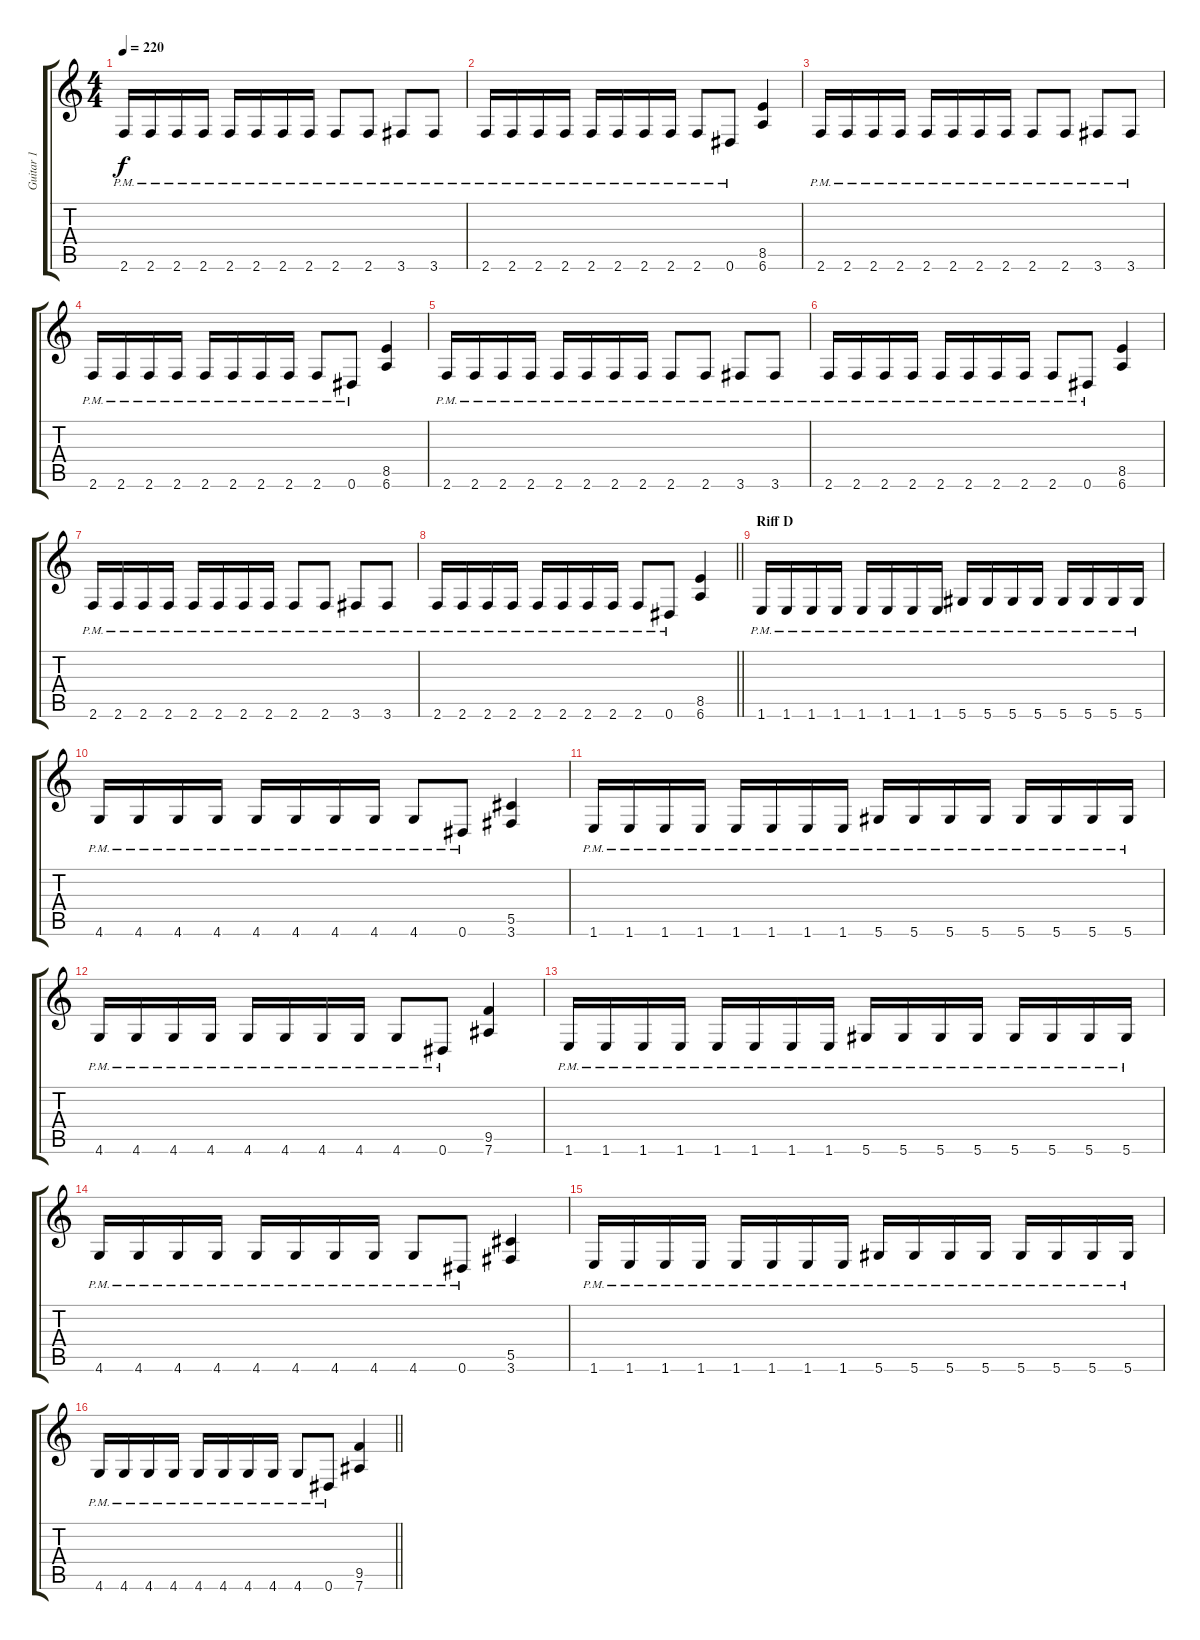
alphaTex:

\track ("Guitar 1" "Guitar 1") {instrument distortionguitar}
\staff {score tabs}
\tuning (Eb4 Bb3 Gb3 Db3 Ab2 Eb2) {hide}
\ts (4 4)
\tempo 220
\clef g2
\ks c
2.6{pm}.16{dy f} 2.6{pm}.16 2.6{pm}.16 2.6{pm}.16 2.6{pm}.16 2.6{pm}.16 2.6{pm}.16 2.6{pm}.16 2.6{pm}.8 2.6{pm}.8 3.6{pm}.8 3.6{pm}.8 |
2.6{pm}.16 2.6{pm}.16 2.6{pm}.16 2.6{pm}.16 2.6{pm}.16 2.6{pm}.16 2.6{pm}.16 2.6{pm}.16 2.6{pm}.8 0.6{pm}.8 (8.5 6.6).4 |
2.6{pm}.16 2.6{pm}.16 2.6{pm}.16 2.6{pm}.16 2.6{pm}.16 2.6{pm}.16 2.6{pm}.16 2.6{pm}.16 2.6{pm}.8 2.6{pm}.8 3.6{pm}.8 3.6{pm}.8 |
2.6{pm}.16 2.6{pm}.16 2.6{pm}.16 2.6{pm}.16 2.6{pm}.16 2.6{pm}.16 2.6{pm}.16 2.6{pm}.16 2.6{pm}.8 0.6{pm}.8 (8.5 6.6).4 |
2.6{pm}.16 2.6{pm}.16 2.6{pm}.16 2.6{pm}.16 2.6{pm}.16 2.6{pm}.16 2.6{pm}.16 2.6{pm}.16 2.6{pm}.8 2.6{pm}.8 3.6{pm}.8 3.6{pm}.8 |
2.6{pm}.16 2.6{pm}.16 2.6{pm}.16 2.6{pm}.16 2.6{pm}.16 2.6{pm}.16 2.6{pm}.16 2.6{pm}.16 2.6{pm}.8 0.6{pm}.8 (8.5 6.6).4 |
2.6{pm}.16 2.6{pm}.16 2.6{pm}.16 2.6{pm}.16 2.6{pm}.16 2.6{pm}.16 2.6{pm}.16 2.6{pm}.16 2.6{pm}.8 2.6{pm}.8 3.6{pm}.8 3.6{pm}.8 |
\barLineRight lightlight
2.6{pm}.16 2.6{pm}.16 2.6{pm}.16 2.6{pm}.16 2.6{pm}.16 2.6{pm}.16 2.6{pm}.16 2.6{pm}.16 2.6{pm}.8 0.6{pm}.8 (8.5 6.6).4 |
\section ("" "Riff D")
1.6{pm}.16 1.6{pm}.16 1.6{pm}.16 1.6{pm}.16 1.6{pm}.16 1.6{pm}.16 1.6{pm}.16 1.6{pm}.16 5.6{pm}.16 5.6{pm}.16 5.6{pm}.16 5.6{pm}.16 5.6{pm}.16 5.6{pm}.16 5.6{pm}.16 5.6{pm}.16 |
4.6{pm}.16 4.6{pm}.16 4.6{pm}.16 4.6{pm}.16 4.6{pm}.16 4.6{pm}.16 4.6{pm}.16 4.6{pm}.16 4.6{pm}.8 0.6{pm}.8 (5.5 3.6).4 |
1.6{pm}.16 1.6{pm}.16 1.6{pm}.16 1.6{pm}.16 1.6{pm}.16 1.6{pm}.16 1.6{pm}.16 1.6{pm}.16 5.6{pm}.16 5.6{pm}.16 5.6{pm}.16 5.6{pm}.16 5.6{pm}.16 5.6{pm}.16 5.6{pm}.16 5.6{pm}.16 |
4.6{pm}.16 4.6{pm}.16 4.6{pm}.16 4.6{pm}.16 4.6{pm}.16 4.6{pm}.16 4.6{pm}.16 4.6{pm}.16 4.6{pm}.8 0.6{pm}.8 (9.5 7.6).4 |
1.6{pm}.16 1.6{pm}.16 1.6{pm}.16 1.6{pm}.16 1.6{pm}.16 1.6{pm}.16 1.6{pm}.16 1.6{pm}.16 5.6{pm}.16 5.6{pm}.16 5.6{pm}.16 5.6{pm}.16 5.6{pm}.16 5.6{pm}.16 5.6{pm}.16 5.6{pm}.16 |
4.6{pm}.16 4.6{pm}.16 4.6{pm}.16 4.6{pm}.16 4.6{pm}.16 4.6{pm}.16 4.6{pm}.16 4.6{pm}.16 4.6{pm}.8 0.6{pm}.8 (5.5 3.6).4 |
1.6{pm}.16 1.6{pm}.16 1.6{pm}.16 1.6{pm}.16 1.6{pm}.16 1.6{pm}.16 1.6{pm}.16 1.6{pm}.16 5.6{pm}.16 5.6{pm}.16 5.6{pm}.16 5.6{pm}.16 5.6{pm}.16 5.6{pm}.16 5.6{pm}.16 5.6{pm}.16 |
\barLineRight lightlight
4.6{pm}.16 4.6{pm}.16 4.6{pm}.16 4.6{pm}.16 4.6{pm}.16 4.6{pm}.16 4.6{pm}.16 4.6{pm}.16 4.6{pm}.8 0.6{pm}.8 (9.5 7.6).4
